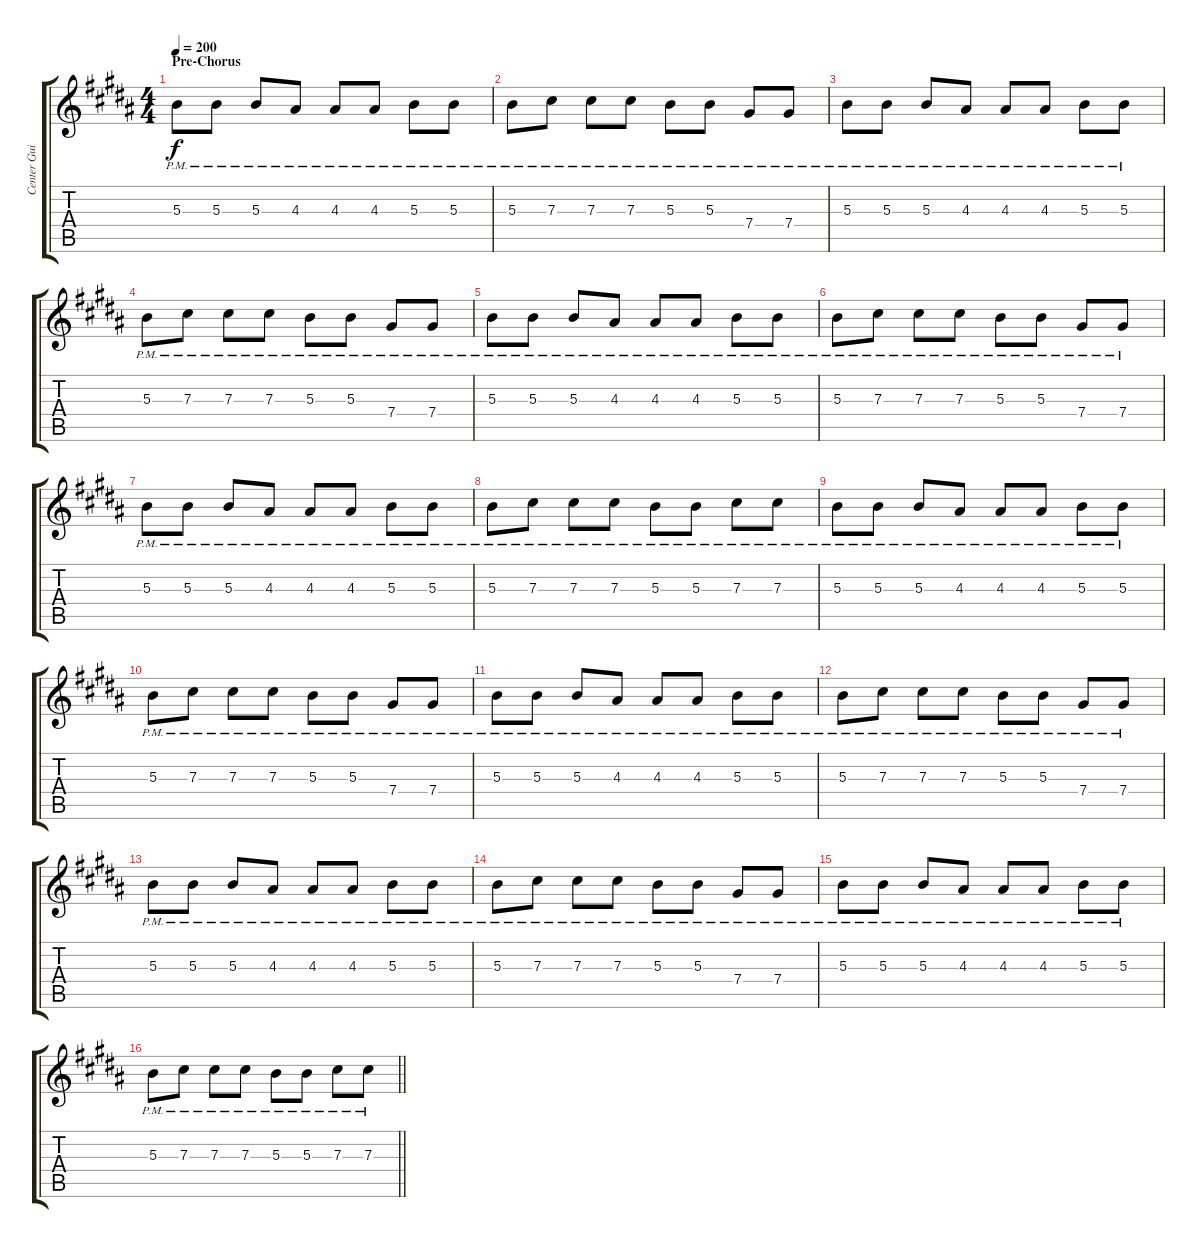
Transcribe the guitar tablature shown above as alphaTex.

\track ("Center Guitar" "Center Gui") {instrument distortionguitar}
\staff {score tabs}
\tuning (Eb4 Bb3 Gb3 Db3 Ab2 Db2) {hide}
\ts (4 4)
\section ("" "Pre-Chorus")
\tempo 200
\clef g2
\ks b
5.3{pm}.8{dy f balance 4} 5.3{pm}.8 5.3{pm}.8 4.3{pm}.8 4.3{pm}.8 4.3{pm}.8 5.3{pm}.8 5.3{pm}.8 |
5.3{pm}.8 7.3{pm}.8 7.3{pm}.8 7.3{pm}.8 5.3{pm}.8 5.3{pm}.8 7.4{pm}.8 7.4{pm}.8 |
5.3{pm}.8 5.3{pm}.8 5.3{pm}.8 4.3{pm}.8 4.3{pm}.8 4.3{pm}.8 5.3{pm}.8 5.3{pm}.8 |
5.3{pm}.8 7.3{pm}.8 7.3{pm}.8 7.3{pm}.8 5.3{pm}.8 5.3{pm}.8 7.4{pm}.8 7.4{pm}.8 |
5.3{pm}.8 5.3{pm}.8 5.3{pm}.8 4.3{pm}.8 4.3{pm}.8 4.3{pm}.8 5.3{pm}.8 5.3{pm}.8 |
5.3{pm}.8 7.3{pm}.8 7.3{pm}.8 7.3{pm}.8 5.3{pm}.8 5.3{pm}.8 7.4{pm}.8 7.4{pm}.8 |
5.3{pm}.8 5.3{pm}.8 5.3{pm}.8 4.3{pm}.8 4.3{pm}.8 4.3{pm}.8 5.3{pm}.8 5.3{pm}.8 |
5.3{pm}.8 7.3{pm}.8 7.3{pm}.8 7.3{pm}.8 5.3{pm}.8 5.3{pm}.8 7.3{pm}.8 7.3{pm}.8 |
5.3{pm}.8 5.3{pm}.8 5.3{pm}.8 4.3{pm}.8 4.3{pm}.8 4.3{pm}.8 5.3{pm}.8 5.3{pm}.8 |
5.3{pm}.8 7.3{pm}.8 7.3{pm}.8 7.3{pm}.8 5.3{pm}.8 5.3{pm}.8 7.4{pm}.8 7.4{pm}.8 |
5.3{pm}.8 5.3{pm}.8 5.3{pm}.8 4.3{pm}.8 4.3{pm}.8 4.3{pm}.8 5.3{pm}.8 5.3{pm}.8 |
5.3{pm}.8 7.3{pm}.8 7.3{pm}.8 7.3{pm}.8 5.3{pm}.8 5.3{pm}.8 7.4{pm}.8 7.4{pm}.8 |
5.3{pm}.8 5.3{pm}.8 5.3{pm}.8 4.3{pm}.8 4.3{pm}.8 4.3{pm}.8 5.3{pm}.8 5.3{pm}.8 |
5.3{pm}.8 7.3{pm}.8 7.3{pm}.8 7.3{pm}.8 5.3{pm}.8 5.3{pm}.8 7.4{pm}.8 7.4{pm}.8 |
5.3{pm}.8 5.3{pm}.8 5.3{pm}.8 4.3{pm}.8 4.3{pm}.8 4.3{pm}.8 5.3{pm}.8 5.3{pm}.8 |
\barLineRight lightlight
5.3{pm}.8 7.3{pm}.8 7.3{pm}.8 7.3{pm}.8 5.3{pm}.8 5.3{pm}.8 7.3{pm}.8 7.3{pm}.8
